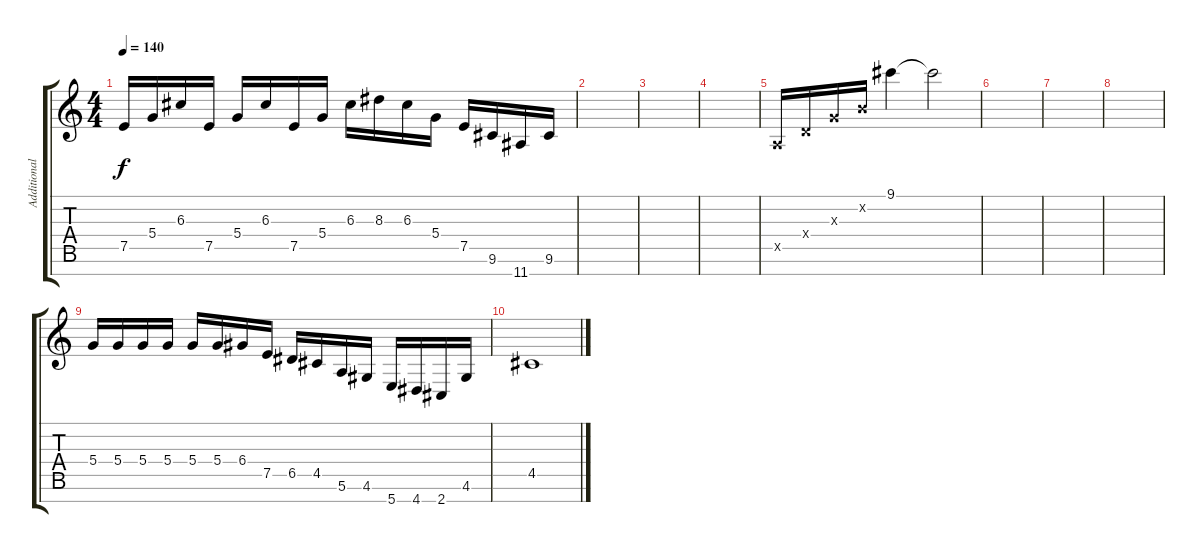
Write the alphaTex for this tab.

\track ("Additional Guitar" "Additional") {instrument distortionguitar}
\staff {score tabs}
\tuning (E4 B3 G3 D3 A2 E2 B1) {hide}
\ts (4 4)
\tempo 140
\clef g2
\ks c
7.5.16{dy f} 5.4.16 6.3.16 7.5.16 5.4.16 6.3.16 7.5.16 5.4.16 6.3.16 8.3.16 6.3.16 5.4.16 7.5.16 9.6.16 11.7.16 9.6.16 |
|
|
|
0.5{x}.16 0.4{x}.16 0.3{x}.16 0.2{x}.16 9.1.4 9.1{t}.2 |
|
|
|
5.4.16 5.4.16 5.4.16 5.4.16 5.4.16 5.4.16 6.4.16 7.5.16 6.5.16 4.5.16 5.6.16 4.6.16 5.7.16 4.7.16 2.7.16 4.6.16 |
4.5.1
